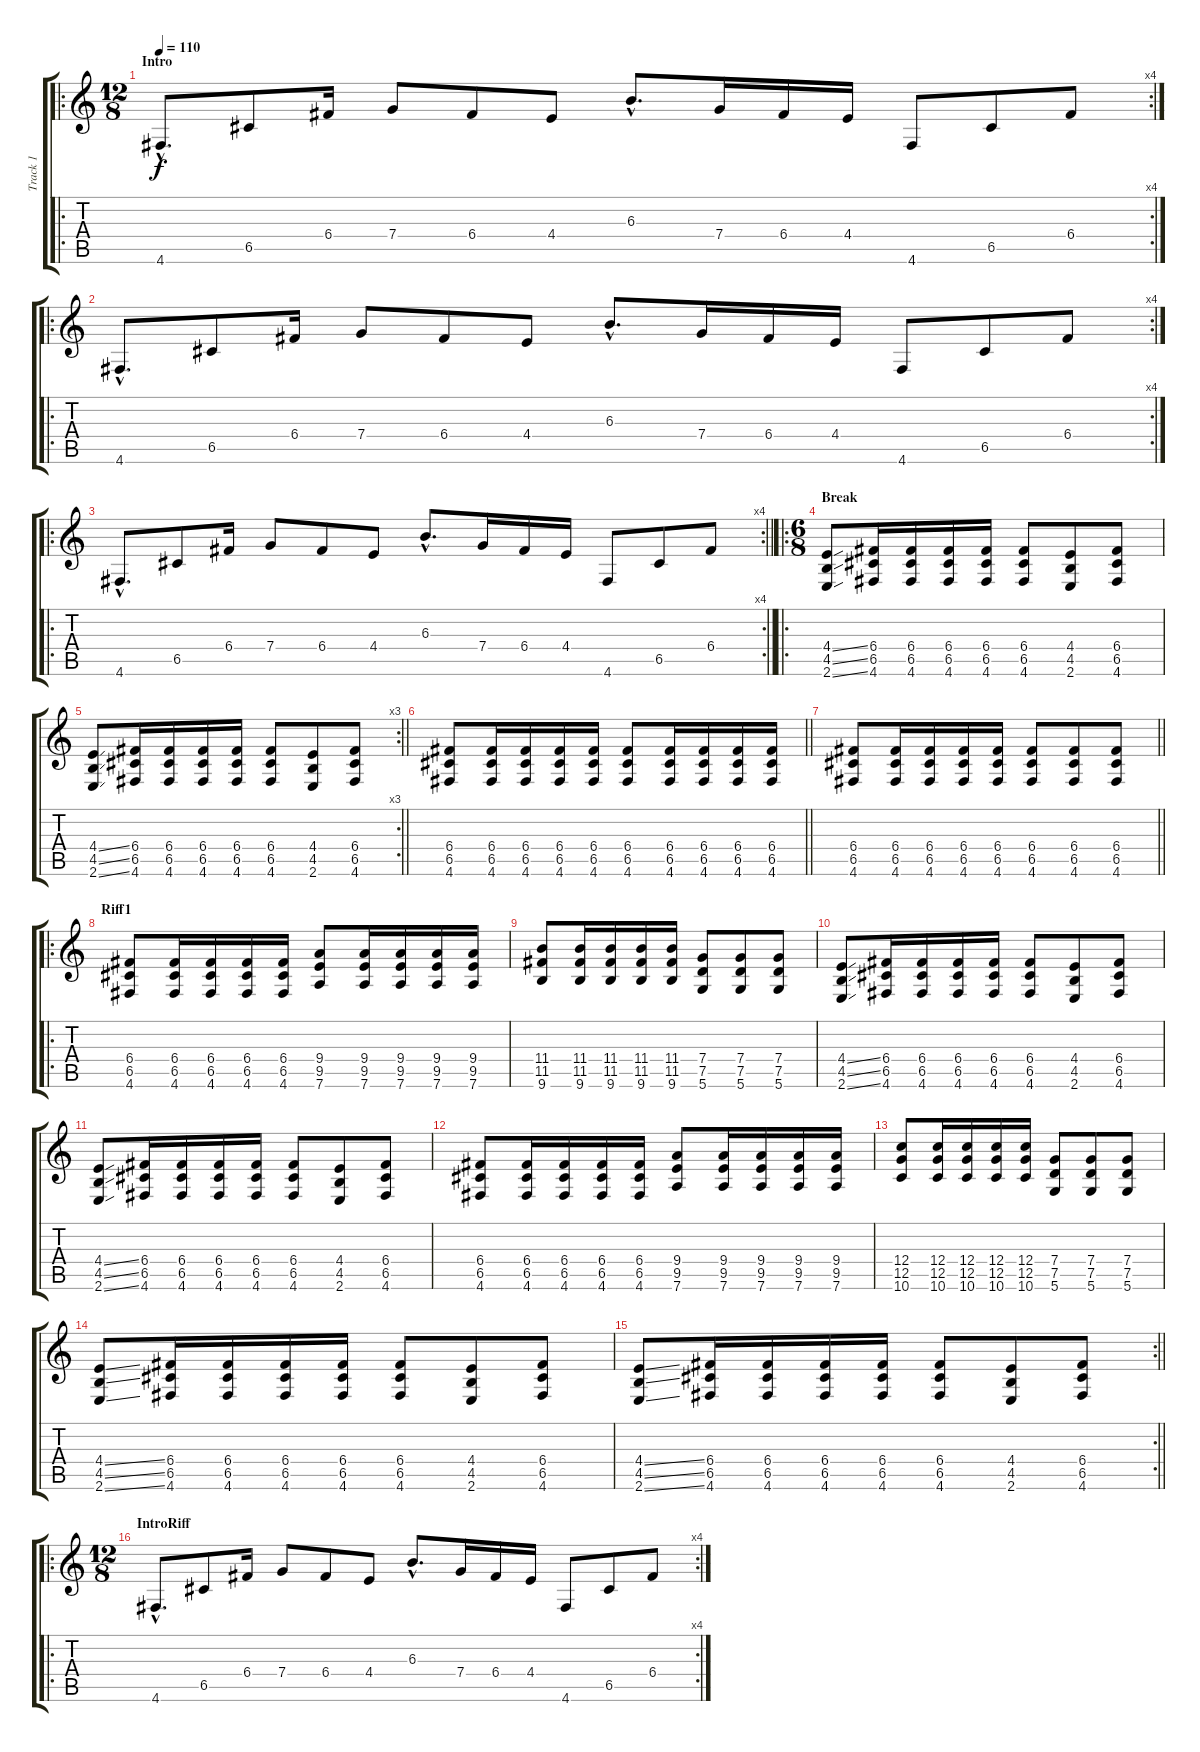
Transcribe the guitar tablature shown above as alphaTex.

\track ("Track 1" "Track 1") {instrument acousticguitarnylon}
\staff {score tabs}
\tuning (D4 A3 F3 C3 G2 D2) {hide}
\ro
\rc 4
\ts (12 8)
\section ("" "Intro")
\tempo 110
\clef g2
\ks c
4.6{hac}.8{d dy f instrument acousticguitarnylon} 6.5.8 6.4.16 7.4.8 6.4.8 4.4.8 6.3{hac}.8{d} 7.4.16 6.4.16 4.4.16 4.6.8 6.5.8 6.4.8 |
\ro
\rc 4
4.6{hac}.8{d} 6.5.8 6.4.16 7.4.8 6.4.8 4.4.8 6.3{hac}.8{d} 7.4.16 6.4.16 4.4.16 4.6.8 6.5.8 6.4.8 |
\ro
\rc 4
\barLineRight lightlight
4.6{hac}.8{d} 6.5.8 6.4.16 7.4.8 6.4.8 4.4.8 6.3{hac}.8{d} 7.4.16 6.4.16 4.4.16 4.6.8 6.5.8 6.4.8 |
\ro
\ts (6 8)
\section ("" "Break")
(4.4{ss} 4.5{ss} 2.6{ss}).8{instrument distortionguitar} (6.4 6.5 4.6).16 (6.4 6.5 4.6).16 (6.4 6.5 4.6).16 (6.4 6.5 4.6).16 (6.4 6.5 4.6).8 (4.4 4.5 2.6).8 (6.4 6.5 4.6).8 |
\rc 3
\barLineRight lightlight
(4.4{ss} 4.5{ss} 2.6{ss}).8 (6.4 6.5 4.6).16 (6.4 6.5 4.6).16 (6.4 6.5 4.6).16 (6.4 6.5 4.6).16 (6.4 6.5 4.6).8 (4.4 4.5 2.6).8 (6.4 6.5 4.6).8 |
\barLineRight lightlight
(6.4 6.5 4.6).8 (6.4 6.5 4.6).16 (6.4 6.5 4.6).16 (6.4 6.5 4.6).16 (6.4 6.5 4.6).16 (6.4 6.5 4.6).8 (6.4 6.5 4.6).16 (6.4 6.5 4.6).16 (6.4 6.5 4.6).16 (6.4 6.5 4.6).16 |
\barLineRight lightlight
(6.4 6.5 4.6).8 (6.4 6.5 4.6).16 (6.4 6.5 4.6).16 (6.4 6.5 4.6).16 (6.4 6.5 4.6).16 (6.4 6.5 4.6).8 (6.4 6.5 4.6).8 (6.4 6.5 4.6).8 |
\ro
\section ("" "Riff1")
(6.4 6.5 4.6).8 (6.4 6.5 4.6).16 (6.4 6.5 4.6).16 (6.4 6.5 4.6).16 (6.4 6.5 4.6).16 (9.4 9.5 7.6).8 (9.4 9.5 7.6).16 (9.4 9.5 7.6).16 (9.4 9.5 7.6).16 (9.4 9.5 7.6).16 |
(11.4 11.5 9.6).8 (11.4 11.5 9.6).16 (11.4 11.5 9.6).16 (11.4 11.5 9.6).16 (11.4 11.5 9.6).16 (7.4 7.5 5.6).8 (7.4 7.5 5.6).8 (7.4 7.5 5.6).8 |
(4.4{ss} 4.5{ss} 2.6{ss}).8 (6.4 6.5 4.6).16 (6.4 6.5 4.6).16 (6.4 6.5 4.6).16 (6.4 6.5 4.6).16 (6.4 6.5 4.6).8 (4.4 4.5 2.6).8 (6.4 6.5 4.6).8 |
(4.4{ss} 4.5{ss} 2.6{ss}).8 (6.4 6.5 4.6).16 (6.4 6.5 4.6).16 (6.4 6.5 4.6).16 (6.4 6.5 4.6).16 (6.4 6.5 4.6).8 (4.4 4.5 2.6).8 (6.4 6.5 4.6).8 |
(6.4 6.5 4.6).8 (6.4 6.5 4.6).16 (6.4 6.5 4.6).16 (6.4 6.5 4.6).16 (6.4 6.5 4.6).16 (9.4 9.5 7.6).8 (9.4 9.5 7.6).16 (9.4 9.5 7.6).16 (9.4 9.5 7.6).16 (9.4 9.5 7.6).16 |
(12.4 12.5 10.6).8 (12.4 12.5 10.6).16 (12.4 12.5 10.6).16 (12.4 12.5 10.6).16 (12.4 12.5 10.6).16 (7.4 7.5 5.6).8 (7.4 7.5 5.6).8 (7.4 7.5 5.6).8 |
(4.4{ss} 4.5{ss} 2.6{ss}).8 (6.4 6.5 4.6).16 (6.4 6.5 4.6).16 (6.4 6.5 4.6).16 (6.4 6.5 4.6).16 (6.4 6.5 4.6).8 (4.4 4.5 2.6).8 (6.4 6.5 4.6).8 |
\rc 2
\barLineRight lightlight
(4.4{ss} 4.5{ss} 2.6{ss}).8 (6.4 6.5 4.6).16 (6.4 6.5 4.6).16 (6.4 6.5 4.6).16 (6.4 6.5 4.6).16 (6.4 6.5 4.6).8 (4.4 4.5 2.6).8 (6.4 6.5 4.6).8 |
\ro
\rc 4
\ts (12 8)
\section ("" "IntroRiff")
4.6{hac}.8{d instrument acousticguitarnylon} 6.5.8 6.4.16 7.4.8 6.4.8 4.4.8 6.3{hac}.8{d} 7.4.16 6.4.16 4.4.16 4.6.8 6.5.8 6.4.8
